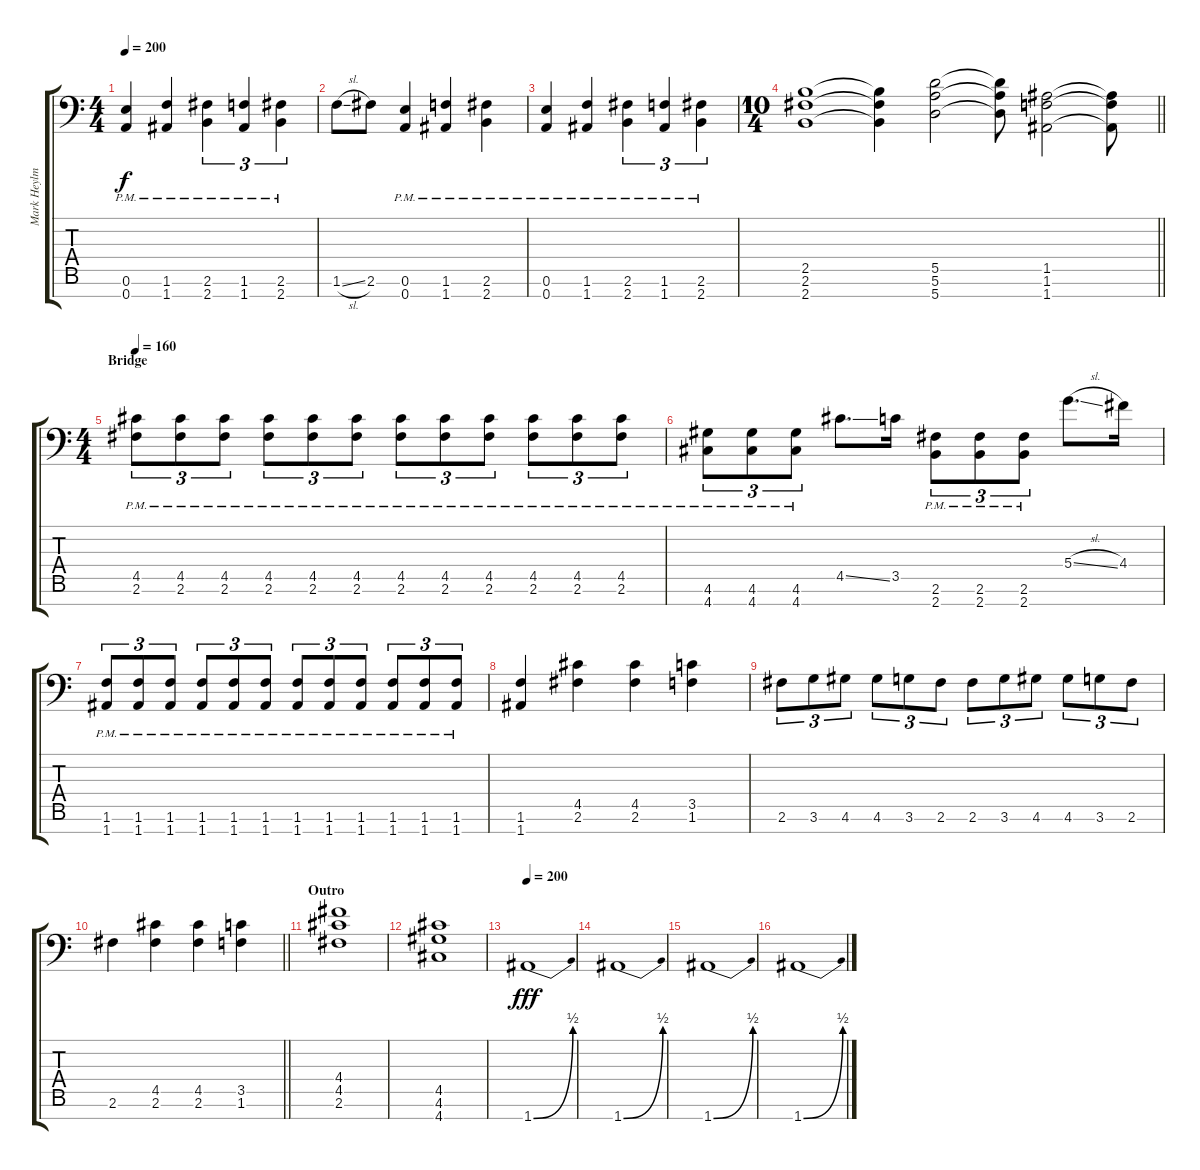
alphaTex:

\track ("Mark Heylmun" "Mark Heylm") {instrument distortionguitar}
\staff {score tabs}
\tuning (E4 B3 G3 D3 A2 E2 A1) {hide}
\ts (4 4)
\tempo 200
\clef f4
\ks c
(0.6{pm} 0.7{pm}).4{dy f} (1.6{pm} 1.7{pm}).4 (2.6{pm} 2.7{pm}).4{tu (3 2)} (1.6{pm} 1.7{pm}).4{tu (3 2)} (2.6{pm} 2.7{pm}).4{tu (3 2)} |
1.6{sl}.8 2.6.8 (0.6{pm} 0.7{pm}).4 (1.6{pm} 1.7{pm}).4 (2.6{pm} 2.7{pm}).4 |
(0.6{pm} 0.7{pm}).4 (1.6{pm} 1.7{pm}).4 (2.6{pm} 2.7{pm}).4{tu (3 2)} (1.6{pm} 1.7{pm}).4{tu (3 2)} (2.6{pm} 2.7{pm}).4{tu (3 2)} |
\ts (10 4)
\barLineRight lightlight
(2.5 2.6 2.7).1 (2.5{t} 2.6{t} 2.7{t}).4 (5.5 5.6 5.7).2 (5.5{t} 5.6{t} 5.7{t}).8 (1.5 1.6 1.7).2 (1.5{t} 1.6{t} 1.7{t}).8 |
\ts (4 4)
\section ("" "Bridge")
\tempo 160
(4.5{pm} 2.6{pm}).8{tu (3 2)} (4.5{pm} 2.6{pm}).8{tu (3 2)} (4.5{pm} 2.6{pm}).8{tu (3 2)} (4.5{pm} 2.6{pm}).8{tu (3 2)} (4.5{pm} 2.6{pm}).8{tu (3 2)} (4.5{pm} 2.6{pm}).8{tu (3 2)} (4.5{pm} 2.6{pm}).8{tu (3 2)} (4.5{pm} 2.6{pm}).8{tu (3 2)} (4.5{pm} 2.6{pm}).8{tu (3 2)} (4.5{pm} 2.6{pm}).8{tu (3 2)} (4.5{pm} 2.6{pm}).8{tu (3 2)} (4.5{pm} 2.6{pm}).8{tu (3 2)} |
(4.6{pm} 4.7{pm}).8{tu (3 2)} (4.6{pm} 4.7{pm}).8{tu (3 2)} (4.6{pm} 4.7{pm}).8{tu (3 2)} 4.5{ss}.8{d} 3.5.16 (2.6{pm} 2.7{pm}).8{tu (3 2)} (2.6{pm} 2.7{pm}).8{tu (3 2)} (2.6{pm} 2.7{pm}).8{tu (3 2)} 5.4{sl}.8{d} 4.4.16 |
(1.6{pm} 1.7{pm}).8{tu (3 2)} (1.6{pm} 1.7{pm}).8{tu (3 2)} (1.6{pm} 1.7{pm}).8{tu (3 2)} (1.6{pm} 1.7{pm}).8{tu (3 2)} (1.6{pm} 1.7{pm}).8{tu (3 2)} (1.6{pm} 1.7{pm}).8{tu (3 2)} (1.6{pm} 1.7{pm}).8{tu (3 2)} (1.6{pm} 1.7{pm}).8{tu (3 2)} (1.6{pm} 1.7{pm}).8{tu (3 2)} (1.6{pm} 1.7{pm}).8{tu (3 2)} (1.6{pm} 1.7{pm}).8{tu (3 2)} (1.6{pm} 1.7{pm}).8{tu (3 2)} |
(1.6 1.7).4 (4.5 2.6).4 (4.5 2.6).4 (3.5 1.6).4 |
2.6.8{tu (3 2)} 3.6.8{tu (3 2)} 4.6.8{tu (3 2)} 4.6.8{tu (3 2)} 3.6.8{tu (3 2)} 2.6.8{tu (3 2)} 2.6.8{tu (3 2)} 3.6.8{tu (3 2)} 4.6.8{tu (3 2)} 4.6.8{tu (3 2)} 3.6.8{tu (3 2)} 2.6.8{tu (3 2)} |
\barLineRight lightlight
2.6.4 (4.5 2.6).4 (4.5 2.6).4 (3.5 1.6).4 |
\section ("" "Outro")
(4.4 4.5 2.6).1 |
(4.5 4.6 4.7).1 |
\tempo 200
1.7{be (bend 0 0 60 2)}.1{dy fff} |
1.7{be (bend 0 0 60 2)}.1 |
1.7{be (bend 0 0 60 2)}.1 |
1.7{be (bend 0 0 60 2)}.1
